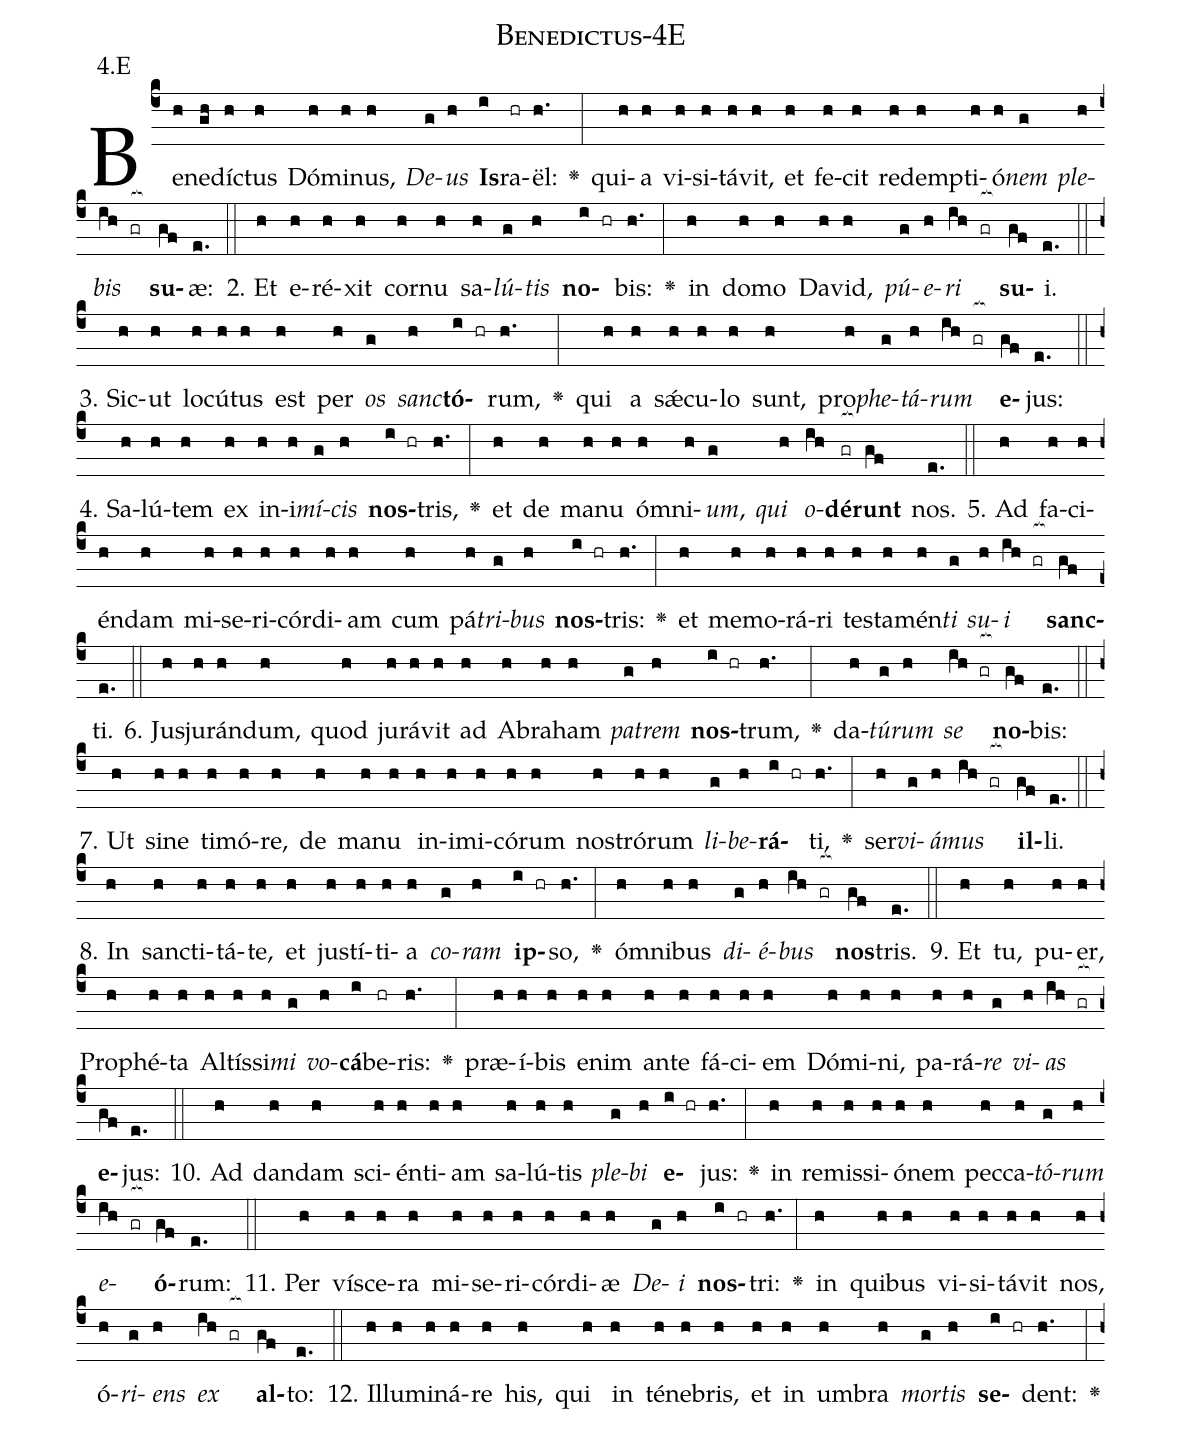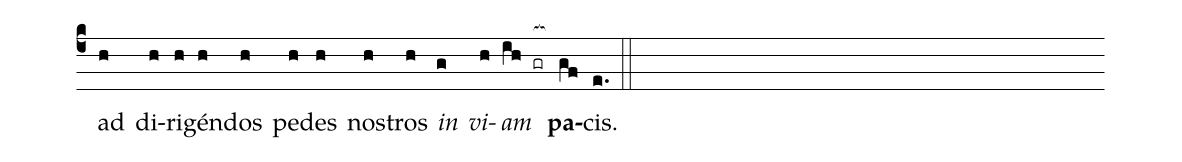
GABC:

name: Benedictus-4E;
annotation: 4.E;
%%
(c4)Be(h)ne(gh)díc(h)tus(h) Dó(h)mi(h)nus,(h) <i>De</i>(g)<i>us</i>(h) <b>Is</b>(i)ra(hr)ël:(h.) <v>\greheightstar</v>(:) qui(h)a(h) vi(h)si(h)tá(h)vit,(h) et(h) fe(h)cit(h) red(h)emp(h)ti(h)ó(h)<i>nem</i>(g) <i>ple</i>(h)<i>bis</i>(ih gr[ocb:1{]) <b>su</b>(gf[ocb:0}])æ:(e.) (::)
2. Et(h) e(h)ré(h)xit(h) cor(h)nu(h) sa(h)<i>lú</i>(g)<i>tis</i>(h) <b>no</b>(i hr)bis:(h.) <v>\greheightstar</v>(:) in(h) do(h)mo(h) Da(h)vid,(h) <i>pú</i>(g)<i>e</i>(h)<i>ri</i>(ih gr[ocb:1{]) <b>su</b>(gf[ocb:0}])i.(e.) (::)
3. Sic(h)ut(h) lo(h)cú(h)tus(h) est(h) per(h) <i>os</i>(g) <i>sanc</i>(h)<b>tó</b>(i hr)rum,(h.) <v>\greheightstar</v>(:) qui(h) a(h) sǽ(h)cu(h)lo(h) sunt,(h) pro(h)<i>phe</i>(g)<i>tá</i>(h)<i>rum</i>(ih gr[ocb:1{]) <b>e</b>(gf[ocb:0}])jus:(e.) (::)
4. Sa(h)lú(h)tem(h) ex(h) in(h)i(h)<i>mí</i>(g)<i>cis</i>(h) <b>nos</b>(i hr)tris,(h.) <v>\greheightstar</v>(:) et(h) de(h) ma(h)nu(h) óm(h)ni(h)<i>um</i>,(g) <i>qui</i>(h) <i>o</i>(ih)<b>dé</b>(gr[ocb:1{])<b>runt</b>(gf[ocb:0}]) nos.(e.) (::)
5. Ad(h) fa(h)ci(h)én(h)dam(h) mi(h)se(h)ri(h)cór(h)di(h)am(h) cum(h) pá(h)<i>tri</i>(g)<i>bus</i>(h) <b>nos</b>(i hr)tris:(h.) <v>\greheightstar</v>(:) et(h) me(h)mo(h)rá(h)ri(h) tes(h)ta(h)mén(h)<i>ti</i>(g) <i>su</i>(h)<i>i</i>(ih gr[ocb:1{]) <b>sanc</b>(gf[ocb:0}])ti.(e.) (::)
6. Ju(h)sju(h)rán(h)dum,(h) quod(h) ju(h)rá(h)vit(h) ad(h) A(h)bra(h)ham(h) <i>pa</i>(g)<i>trem</i>(h) <b>nos</b>(i hr)trum,(h.) <v>\greheightstar</v>(:) da(h)<i>tú</i>(g)<i>rum</i>(h) <i>se</i>(ih gr[ocb:1{]) <b>no</b>(gf[ocb:0}])bis:(e.) (::)
7. Ut(h) si(h)ne(h) ti(h)mó(h)re,(h) de(h) ma(h)nu(h) in(h)i(h)mi(h)có(h)rum(h) nos(h)tró(h)rum(h) <i>li</i>(g)<i>be</i>(h)<b>rá</b>(i hr)ti,(h.) <v>\greheightstar</v>(:) ser(h)<i>vi</i>(g)<i>á</i>(h)<i>mus</i>(ih gr[ocb:1{]) <b>il</b>(gf[ocb:0}])li.(e.) (::)
8. In(h) sanc(h)ti(h)tá(h)te,(h) et(h) jus(h)tí(h)ti(h)a(h) <i>co</i>(g)<i>ram</i>(h) <b>ip</b>(i hr)so,(h.) <v>\greheightstar</v>(:) óm(h)ni(h)bus(h) <i>di</i>(g)<i>é</i>(h)<i>bus</i>(ih gr[ocb:1{]) <b>nos</b>(gf[ocb:0}])tris.(e.) (::)
9. Et(h) tu,(h) pu(h)er,(h) Pro(h)phé(h)ta(h) Al(h)tís(h)si(h)<i>mi</i>(g) <i>vo</i>(h)<b>cá</b>(i)be(hr)ris:(h.) <v>\greheightstar</v>(:) præ(h)í(h)bis(h) e(h)nim(h) an(h)te(h) fá(h)ci(h)em(h) Dó(h)mi(h)ni,(h) pa(h)rá(h)<i>re</i>(g) <i>vi</i>(h)<i>as</i>(ih gr[ocb:1{]) <b>e</b>(gf[ocb:0}])jus:(e.) (::)
10. Ad(h) dan(h)dam(h) sci(h)én(h)ti(h)am(h) sa(h)lú(h)tis(h) <i>ple</i>(g)<i>bi</i>(h) <b>e</b>(i hr)jus:(h.) <v>\greheightstar</v>(:) in(h) re(h)mis(h)si(h)ó(h)nem(h) pec(h)ca(h)<i>tó</i>(g)<i>rum</i>(h) <i>e</i>(ih gr[ocb:1{])<b>ó</b>(gf[ocb:0}])rum:(e.) (::)
11. Per(h) ví(h)sce(h)ra(h) mi(h)se(h)ri(h)cór(h)di(h)æ(h) <i>De</i>(g)<i>i</i>(h) <b>nos</b>(i hr)tri:(h.) <v>\greheightstar</v>(:) in(h) qui(h)bus(h) vi(h)si(h)tá(h)vit(h) nos,(h) ó(h)<i>ri</i>(g)<i>ens</i>(h) <i>ex</i>(ih gr[ocb:1{]) <b>al</b>(gf[ocb:0}])to:(e.) (::)
12. Il(h)lu(h)mi(h)ná(h)re(h) his,(h) qui(h) in(h) té(h)ne(h)bris,(h) et(h) in(h) um(h)bra(h) <i>mor</i>(g)<i>tis</i>(h) <b>se</b>(i hr)dent:(h.) <v>\greheightstar</v>(:) ad(h) di(h)ri(h)gén(h)dos(h) pe(h)des(h) nos(h)tros(h) <i>in</i>(g) <i>vi</i>(h)<i>am</i>(ih gr[ocb:1{]) <b>pa</b>(gf[ocb:0}])cis.(e.) (::)
